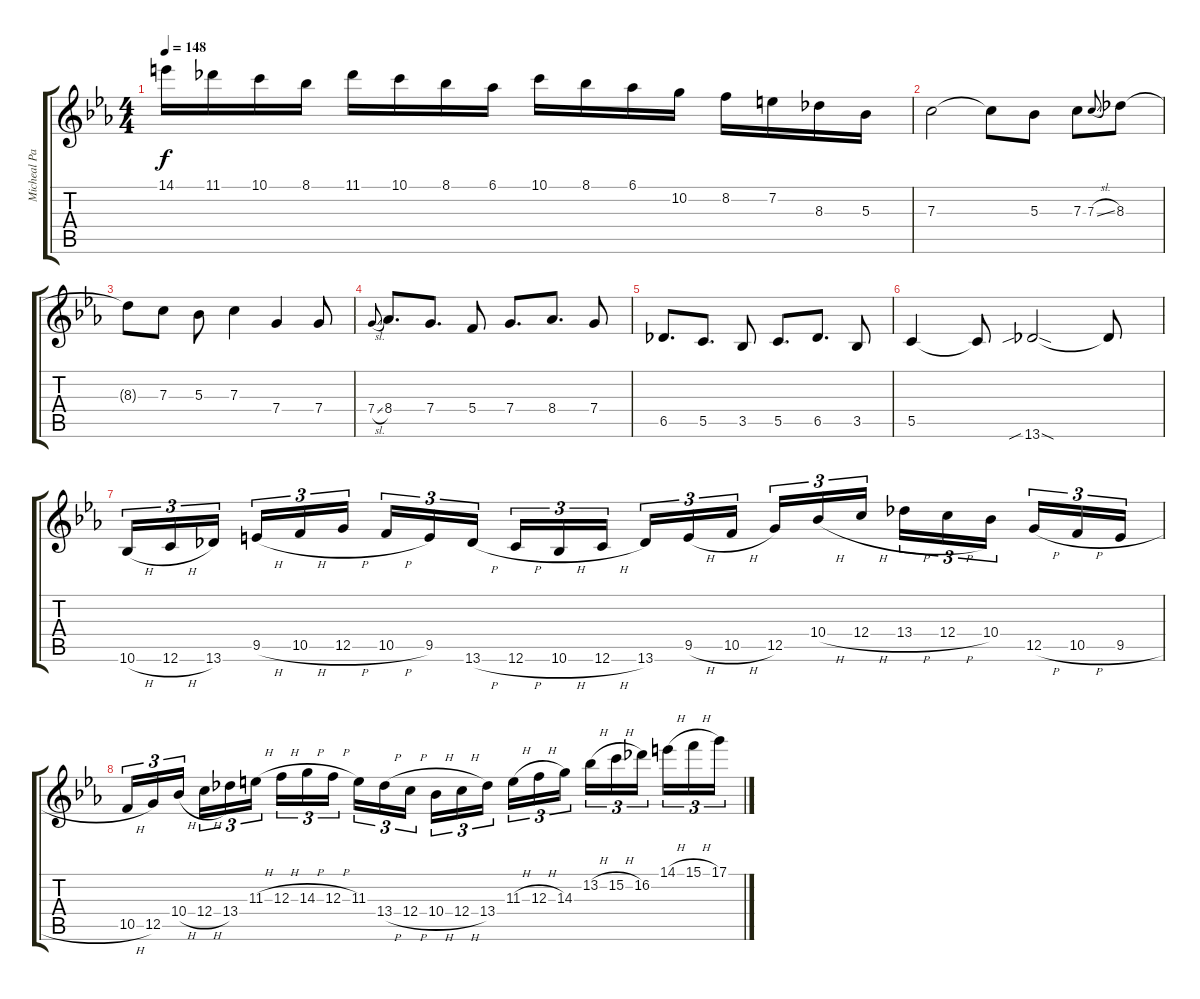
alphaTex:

\track ("Micheal Paget" "Micheal Pa") {instrument distortionguitar}
\staff {score tabs}
\tuning (D4 A3 F3 C3 G2 C2) {hide}
\ts (4 4)
\tempo 148
\clef g2
\ks eb
14.1.16{dy f} 11.1.16 10.1.16 8.1.16 11.1.16 10.1.16 8.1.16 6.1.16 10.1.16 8.1.16 6.1.16 10.2.16 8.2.16 7.2.16 8.3.16 5.3.16 |
7.3.2 7.3{t}.8 5.3.8 7.3.8 7.3{sl}.8{gr onbeat} 8.3.8 |
8.3{t}.8 7.3.8 5.3.8 7.3.4 7.4.4 7.4.8 |
7.4{sl}.8{gr onbeat} 8.4.8{d} 7.4.8{d} 5.4.8 7.4.8{d} 8.4.8{d} 7.4.8 |
6.5.8{d} 5.5.8{d} 3.5.8 5.5.8{d} 6.5.8{d} 3.5.8 |
5.5.4 5.5{t}.8 13.6{sib sod}.2 13.6{t}.8 |
10.6{h}.16{tu (3 2)} 12.6{h}.16{tu (3 2)} 13.6.16{tu (3 2) beam splitsecondary} 9.5{h}.16{tu (3 2)} 10.5{h}.16{tu (3 2)} 12.5{h}.16{tu (3 2)} 10.5{h}.16{tu (3 2)} 9.5.16{tu (3 2)} 13.6{h}.16{tu (3 2) beam splitsecondary} 12.6{h}.16{tu (3 2)} 10.6{h}.16{tu (3 2)} 12.6{h}.16{tu (3 2)} 13.6.16{tu (3 2)} 9.5{h}.16{tu (3 2)} 10.5{h}.16{tu (3 2) beam splitsecondary} 12.5.16{tu (3 2)} 10.4{h}.16{tu (3 2)} 12.4{h}.16{tu (3 2)} 13.4{h}.16{tu (3 2)} 12.4{h}.16{tu (3 2)} 10.4.16{tu (3 2) beam splitsecondary} 12.5{h}.16{tu (3 2)} 10.5{h}.16{tu (3 2)} 9.5{h}.16{tu (3 2)} |
10.5{h}.16{tu (3 2)} 12.5.16{tu (3 2)} 10.4{h}.16{tu (3 2) beam splitsecondary} 12.4{h}.16{tu (3 2)} 13.4.16{tu (3 2)} 11.3{h}.16{tu (3 2)} 12.3{h}.16{tu (3 2)} 14.3{h}.16{tu (3 2)} 12.3{h}.16{tu (3 2) beam splitsecondary} 11.3.16{tu (3 2)} 13.4{h}.16{tu (3 2)} 12.4{h}.16{tu (3 2)} 10.4{h}.16{tu (3 2)} 12.4{h}.16{tu (3 2)} 13.4.16{tu (3 2) beam splitsecondary} 11.3{h}.16{tu (3 2)} 12.3{h}.16{tu (3 2)} 14.3.16{tu (3 2)} 13.2{h}.16{tu (3 2)} 15.2{h}.16{tu (3 2)} 16.2.16{tu (3 2) beam splitsecondary} 14.1{h}.16{tu (3 2)} 15.1{h}.16{tu (3 2)} 17.1{h}.16{tu (3 2)}
